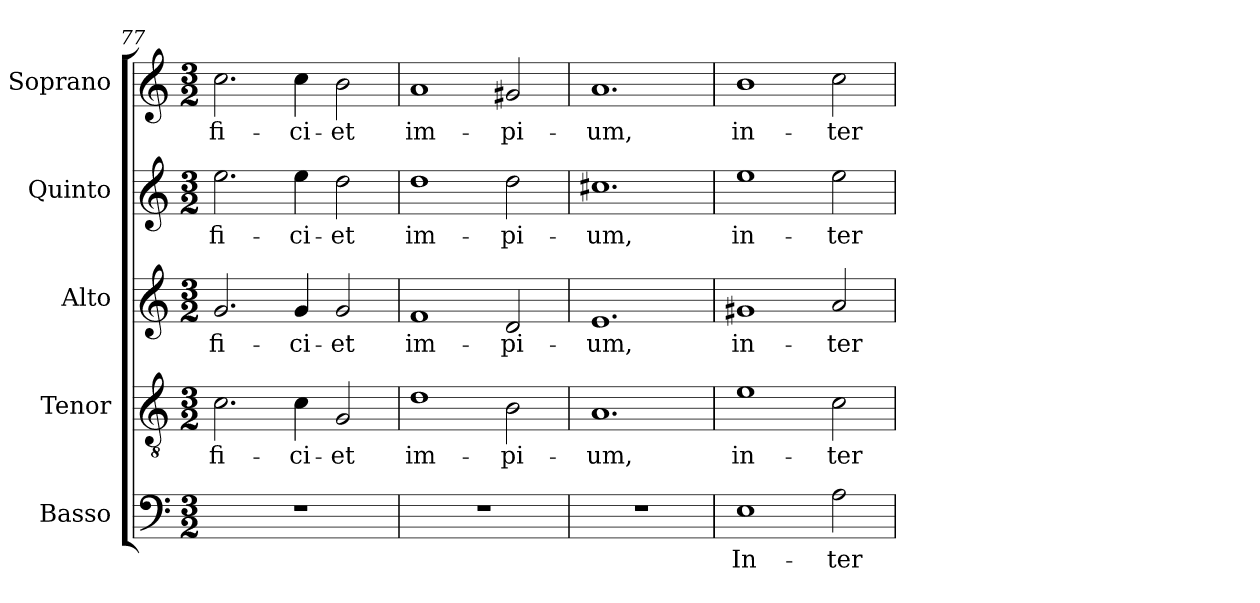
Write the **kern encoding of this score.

**kern	**text	**kern	**text	**kern	**text	**kern	**text	**kern	**text
*part5	*part5	*part4	*part4	*part3	*part3	*part2	*part2	*part1	*part1
*staff5	*staff5	*staff4	*staff4	*staff3	*staff3	*staff2	*staff2	*staff1	*staff1
*I"Basso	*	*I"Tenor	*	*I"Alto	*	*I"Quinto	*	*I"Soprano	*
*I'B.	*	*I'T.	*	*I'A.	*	*I'Q.	*	*I'S.	*
*clefF4	*	*clefGv2	*	*clefG2	*	*clefG2	*	*clefG2	*
*	*	*ITrd7c12	*	*	*	*	*	*	*
*k[]	*	*k[]	*	*k[]	*	*k[]	*	*k[]	*
*C:	*	*C:	*	*C:	*	*C:	*	*C:	*
*M3/2	*	*M3/2	*	*M3/2	*	*M3/2	*	*M3/2	*
=77	=77	=77	=77	=77	=77	=77	=77	=77	=77
!LO:N:vis=1	!	!	!	!	!	!	!	!	!
!	!	!	!LO:LY:b:color=#000000	!	!	!	!	!	!
!	!	!	!	!	!LO:LY:b:color=#000000	!	!	!	!
!	!	!	!	!	!	!	!LO:LY:b:color=#000000	!	!
!	!	!	!	!	!	!	!	!	!LO:LY:b:color=#000000
1.r	.	2.Ci\	-fi-	2.gi/	-fi-	2.eei\	-fi-	2.cci\	-fi-
!	!	!	!LO:LY:b:color=#000000	!	!	!	!	!	!
!	!	!	!	!	!LO:LY:b:color=#000000	!	!	!	!
!	!	!	!	!	!	!	!LO:LY:b:color=#000000	!	!
!	!	!	!	!	!	!	!	!	!LO:LY:b:color=#000000
.	.	4Ci\	-ci-	4gi/	-ci-	4eei\	-ci-	4cci\	-ci-
!	!	!	!LO:LY:b:color=#000000	!	!	!	!	!	!
!	!	!	!	!	!LO:LY:b:color=#000000	!	!	!	!
!	!	!	!	!	!	!	!LO:LY:b:color=#000000	!	!
!	!	!	!	!	!	!	!	!	!LO:LY:b:color=#000000
.	.	2GGi/	-et	2gi/	-et	2ddi\	-et	2bi\	-et
=78	=78	=78	=78	=78	=78	=78	=78	=78	=78
!LO:N:vis=1	!	!	!	!	!	!	!	!	!
!	!	!	!LO:LY:b:color=#000000	!	!	!	!	!	!
!	!	!	!	!	!LO:LY:b:color=#000000	!	!	!	!
!	!	!	!	!	!	!	!LO:LY:b:color=#000000	!	!
!	!	!	!	!	!	!	!	!	!LO:LY:b:color=#000000
1.r	.	1Di	im-	1fi	im-	1ddi	im-	1ai	im-
!	!	!	!LO:LY:b:color=#000000	!	!	!	!	!	!
!	!	!	!	!	!LO:LY:b:color=#000000	!	!	!	!
!	!	!	!	!	!	!	!LO:LY:b:color=#000000	!	!
!	!	!	!	!	!	!	!	!	!LO:LY:b:color=#000000
.	.	2BBi\	-pi-	2di/	-pi-	2ddi\	-pi-	2g#Xi/	-pi-
!!LO:PB:g=z
=79	=79	=79	=79	=79	=79	=79	=79	=79	=79
!LO:N:vis=1	!	!	!	!	!	!	!	!	!
!	!	!	!LO:LY:b:color=#000000	!	!	!	!	!	!
!	!	!	!	!	!LO:LY:b:color=#000000	!	!	!	!
!	!	!	!	!	!	!	!LO:LY:b:color=#000000	!	!
!	!	!	!	!	!	!	!	!	!LO:LY:b:color=#000000
1.r	.	1.AAi	-um,	1.ei	-um,	1.cc#Xi	-um,	1.ai	-um,
=80	=80	=80	=80	=80	=80	=80	=80	=80	=80
!	!LO:LY:b:color=#000000	!	!	!	!	!	!	!	!
!	!	!	!LO:LY:b:color=#000000	!	!	!	!	!	!
!	!	!	!	!	!LO:LY:b:color=#000000	!	!	!	!
!	!	!	!	!	!	!	!LO:LY:b:color=#000000	!	!
!	!	!	!	!	!	!	!	!	!LO:LY:b:color=#000000
1Ei	In-	1Ei	in-	1g#Xi	in-	1eei	in-	1bi	in-
!	!LO:LY:b:color=#000000	!	!	!	!	!	!	!	!
!	!	!	!LO:LY:b:color=#000000	!	!	!	!	!	!
!	!	!	!	!	!LO:LY:b:color=#000000	!	!	!	!
!	!	!	!	!	!	!	!LO:LY:b:color=#000000	!	!
!	!	!	!	!	!	!	!	!	!LO:LY:b:color=#000000
2Ai\	-ter-	2Ci\	-ter-	2ai/	-ter-	2eei\	-ter-	2cci\	-ter-
=	=	=	=	=	=	=	=	=	=
*-	*-	*-	*-	*-	*-	*-	*-	*-	*-
